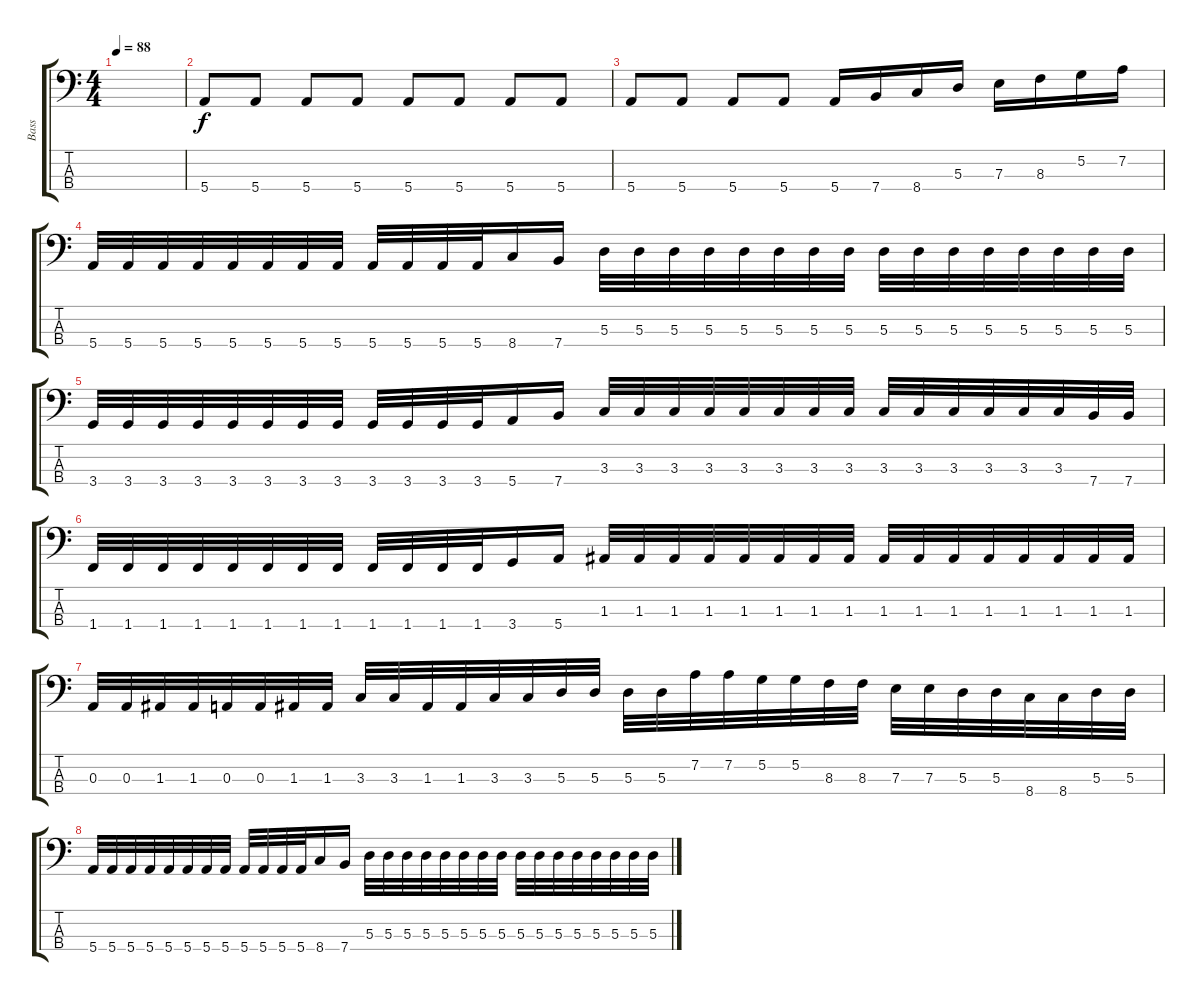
\track ("Bass" "Bass") {instrument electricbassfinger}
\staff {score tabs}
\tuning (G2 D2 A1 E1) {hide}
\ts (4 4)
\tempo 88
\clef f4
\ks c
|
5.4.8 5.4.8 5.4.8 5.4.8 5.4.8 5.4.8 5.4.8 5.4.8 |
5.4.8 5.4.8 5.4.8 5.4.8 5.4.16 7.4.16 8.4.16 5.3.16 7.3.16 8.3.16 5.2.16 7.2.16 |
5.4.32 5.4.32 5.4.32 5.4.32 5.4.32 5.4.32 5.4.32 5.4.32 5.4.32 5.4.32 5.4.32 5.4.32 8.4.16 7.4.16 5.3.32 5.3.32 5.3.32 5.3.32 5.3.32 5.3.32 5.3.32 5.3.32 5.3.32 5.3.32 5.3.32 5.3.32 5.3.32 5.3.32 5.3.32 5.3.32 |
3.4.32 3.4.32 3.4.32 3.4.32 3.4.32 3.4.32 3.4.32 3.4.32 3.4.32 3.4.32 3.4.32 3.4.32 5.4.16 7.4.16 3.3.32 3.3.32 3.3.32 3.3.32 3.3.32 3.3.32 3.3.32 3.3.32 3.3.32 3.3.32 3.3.32 3.3.32 3.3.32 3.3.32 7.4.32 7.4.32 |
1.4.32 1.4.32 1.4.32 1.4.32 1.4.32 1.4.32 1.4.32 1.4.32 1.4.32 1.4.32 1.4.32 1.4.32 3.4.16 5.4.16 1.3.32 1.3.32 1.3.32 1.3.32 1.3.32 1.3.32 1.3.32 1.3.32 1.3.32 1.3.32 1.3.32 1.3.32 1.3.32 1.3.32 1.3.32 1.3.32 |
0.3.32 0.3.32 1.3.32 1.3.32 0.3.32 0.3.32 1.3.32 1.3.32 3.3.32 3.3.32 1.3.32 1.3.32 3.3.32 3.3.32 5.3.32 5.3.32 5.3.32 5.3.32 7.2.32 7.2.32 5.2.32 5.2.32 8.3.32 8.3.32 7.3.32 7.3.32 5.3.32 5.3.32 8.4.32 8.4.32 5.3.32 5.3.32 |
5.4.32 5.4.32 5.4.32 5.4.32 5.4.32 5.4.32 5.4.32 5.4.32 5.4.32 5.4.32 5.4.32 5.4.32 8.4.16 7.4.16 5.3.32 5.3.32 5.3.32 5.3.32 5.3.32 5.3.32 5.3.32 5.3.32 5.3.32 5.3.32 5.3.32 5.3.32 5.3.32 5.3.32 5.3.32 5.3.32
